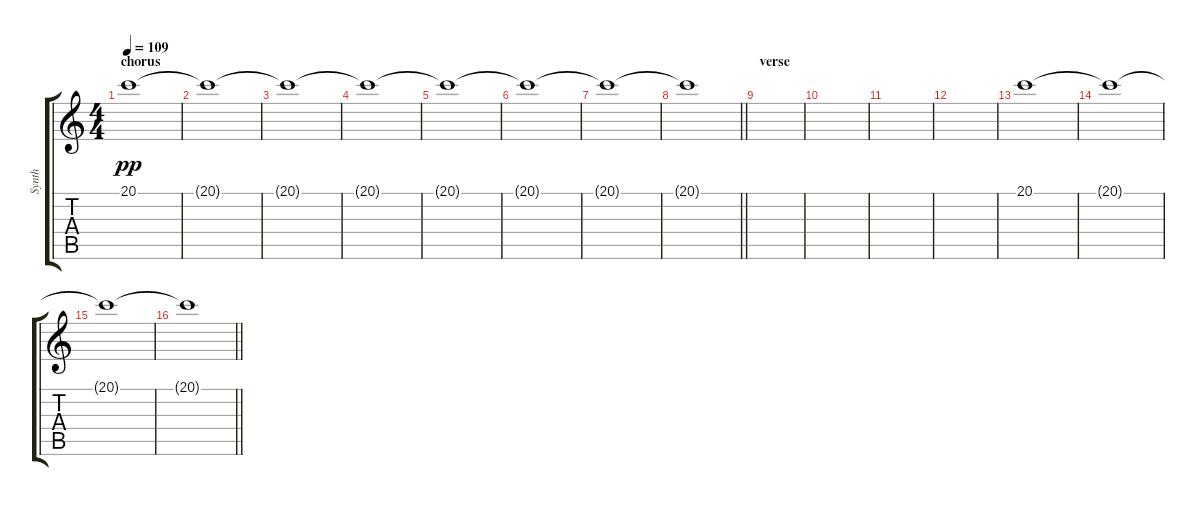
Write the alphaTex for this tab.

\track ("Synth" "Synth") {instrument pad8sweep}
\staff {score tabs}
\tuning (E4 B3 G3 D3 A2 E2) {hide}
\ts (4 4)
\section ("" "chorus")
\tempo 109
\clef g2
\ks c
20.1.1{dy pp} |
20.1{t}.1 |
20.1{t}.1 |
20.1{t}.1 |
20.1{t}.1 |
20.1{t}.1 |
20.1{t}.1 |
\barLineRight lightlight
20.1{t}.1 |
\section ("" "verse")
|
|
|
|
20.1.1 |
20.1{t}.1 |
20.1{t}.1 |
\barLineRight lightlight
20.1{t}.1
